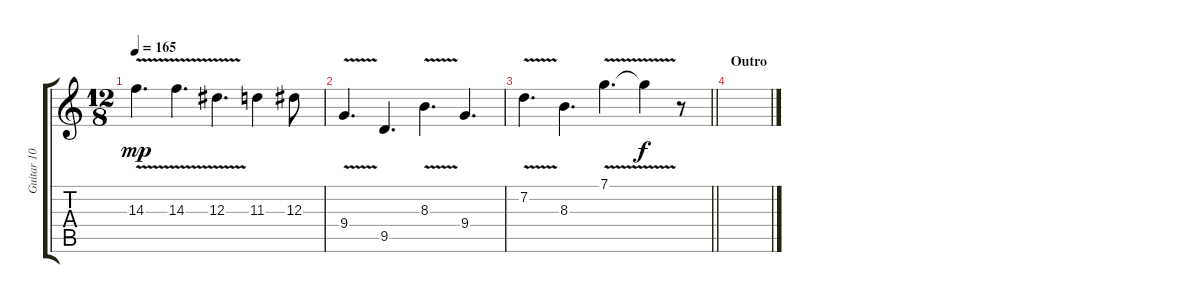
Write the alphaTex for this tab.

\track ("Guitar 10" "Guitar 10") {instrument distortionguitar}
\staff {score tabs}
\tuning (C4 G3 Eb3 Bb2 F2 C2) {hide}
\ts (12 8)
\tempo 165
\clef g2
\ks c
14.3{v}.4{d dy mp} 14.3{v}.4{d} 12.3{v}.4{d} 11.3.4 12.3.8 |
9.4{v}.4{d} 9.5.4{d} 8.3{v}.4{d} 9.4.4{d} |
\barLineRight lightlight
7.2{v}.4{d} 8.3.4{d} 7.1{v}.4{d} 7.1{t}.4{dy f} r.8 |
\section ("" "Outro")
